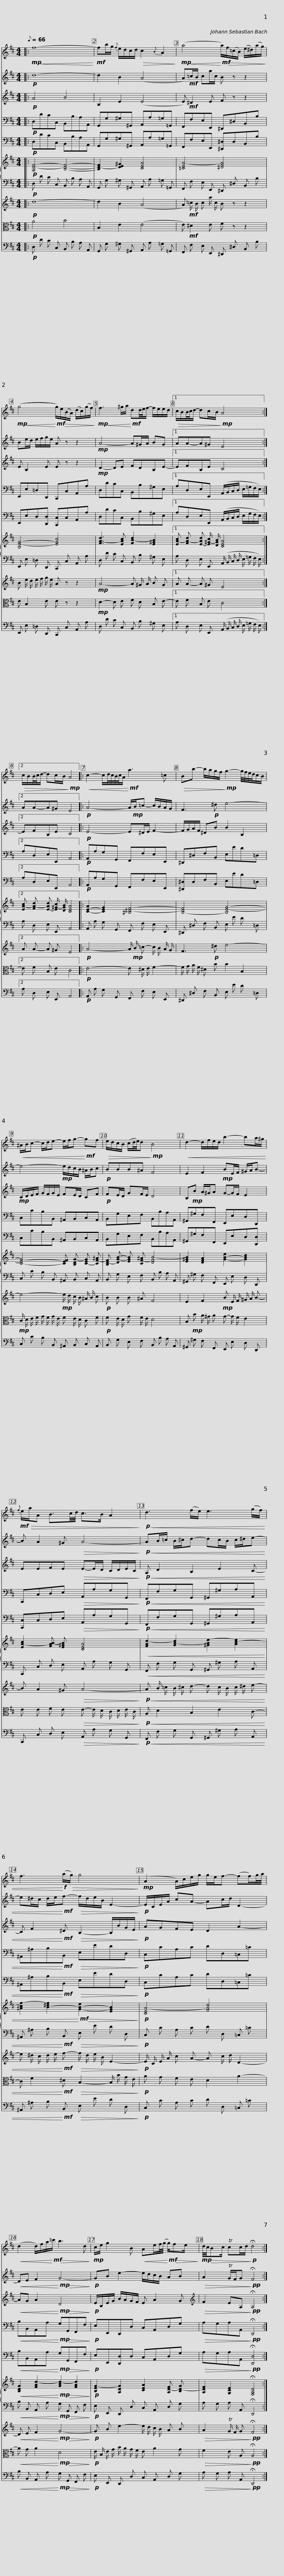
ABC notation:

X:1
%%score 1 2 3 4 5 { 6 | 7 } 8 9 10
L:1/8
Q:1/8=66
M:4/4
I:linebreak $
K:D
V:1 treble
V:2 treble
V:3 treble
V:4 bass
V:5 bass transpose=-12
V:6 treble
V:7 bass
V:8 treble
V:9 alto
V:10 bass
V:1
|:!mp!!<(! f8-!<)! |!mf! fb/g/{f} e/d/c/d/!>(! c2{B} A2!>)! |$!mp!!<(! (a4!<)!!mf! a/)!>(!f/(=c/B/) (e/^d/)(a/g/)!>)! |!mp!!<(! ((g4!<)!!mf!!>(! g/))e/(B/A/) (d/c/)(g/f/)!>)! |!mp!!<(! f3 ^g/a/!<)!!mf! dd/4e/4f/- f/e/e/d/ |1$ %5
!>(! c/B/B/4c/4d/- dc/B/!>)!!mp! A4 :|2!>(! c/B/B/4c/4d/- dc/B/!>)!!mp! A4 |:!<(! c2- c/d/4c/4B/4c/4A/!<)!!mf! a3 =c |$!>(! Bb- b/a/g/f/!>)!!mp! g2- g/4f/4e/4d/4c/B/ |!<(! ^A/B/c- c/d/e- e/f/g-!<)!!mf! gf | %10
!>(! e/d/c/B/ (c/d/4e/4)d!>)!!mp! B4 |$!<(! d2- d/f/e/d/ b2- ba/^g/!<)! |!mf!{f} e/!>(!a/A B3/2c/4d/4 c>B A2!>)! |!p!!<(! d3 (f/e/) e3 (g/f/) |$ f3!<)!!f! (a/!>(!g/) g4!>)! | %15
!mp! (A2 A/)c/e/g/ g/e/f- (ff/)g/4a/4 |!<(! (d2 d/)f/a/!<)!!mf!=c'/!>(! b3 d!>)! |$!mp! c/e/ g2 B!<(! Ae/f/4(g/4!<)!!mf! g/)!>(!fe/!>)! |!mp!!>(! d/4c/4Bc/ Tcc/d/!>)!!p! !fermata!d4 :| %19
V:2
|:!p! d8- | d2 B2 (A4 |$ A)!mf!=c/B/ ca/c/ B z z2 | Be/d/ e/f/g/e/ A z z2 |!mp! A4- A^G/A/ BG |1$ %5
 AA-A^G E4 :|2 AA-A^G E4 |:!p! A4- A/!mp!B/=c- c/B/A/G/ |$ F3!p! ^d e4- | e4-!mp! e/d/c/B/ ^A/B/c | %10
!p! BBB^A F4 |$ E2 F2!mp! BE/F/ ^G/A/B- | B A2 ^G!>(! A4-!>)! |!p!!<(! AB/=c/ B/^c/d- dc/B/ c/^d/e- |$ e^d/c/ d/e/!<)!!mf!f-!>(! f/d/e/B/ E2-!>)! | %15
!p! E/C/E/A/ cA- Ac/d/ D2- |!<(! DE F2!<)!!mp!!>(! G4-!>)! |$!p! GB e2- e/d/c/B/ AB |!>(! A2 TG/F/G!>)!!pp! !fermata!F4 :| %19
V:3
|:!p! A4 B4 | B,2 E2 (E4 |$ E)!mf! ^D2 E F z z2 | E B,2 E E z z2 |!mp! D2- DE FDB,E- |1$ %5
 EFB,E C4 :|2 EFB,E C4 |:!p! E4- E^D/E/ F2- |$ F/G/A/F/ ^DB B2 B,2 |!mp! C/D/E/F/ G/F/G/E/ FE/D/ CF | %10
!p! FE/D/ GF/E/ D4 |$ B,!mp!B A/^G/A G-G/F/ E2 | EEFE!>(! E-E/D/ C/D/E/C/!>)! |!p!!<(! A, D2 B,2 E2 C- |$ C F2!<)!!mf! ^D!>(! B,2- B,/B/G/E/!>)! | %15
!p! AGFE D2 A2- |!<(! AG A2!<)!!mp!!>(! D4!>)! |$!p! E/B,/E/G/ B/A/G/F/ E A2 G |[K:treble]!>(! F2 EA,!>)!!pp! !fermata!A,4 :| %19
V:4
|:!p! D,DCC, B,,B,A,A,, | G,,G,^G,^G,, A,,A,=G,=G,, |$ F,,F,E,E,, ^D,,^D,B,,B, | E,,E,=D,D,, C,,C,A,,A, | D,DCC, B,,B,^G,E, |1$ %5
 A,D,E,E,, (A,,/B,,/C,/D,/ E,/=G,/F,/E,/) :|2 A,D,E,E,, A,,4 |:!p! A,,A,G,G,, F,,F,E,E,, |$ ^D,,^D,F,B,, E,ED=D, | C,CB,B,, ^A,,B,,C,A,, | %10
 B,,G,E,F, B,,B,A,A,, |$ ^G,,^G,F,F,, E,,E,D,D,, | C,,C,D,E,!>(! A,,A,G,G,,!>)! |!p!!<(! F,,F,G,G,, ^G,,^G,A,A,, |$ ^A,,^A,B,!<)!!mf!B,,!>(! E,EDD,!>)! | %15
!p! C,CA,C DD,=C,=C |!<(! B,B,,A,,A,!<)!!mp!!>(! G,G,,F,,F,!>)! |$!p! E,E,,D,,D, C,A,,D,G, |!>(! A,G,A,A,,!>)!!pp! !fermata!D,,4 :| %19
V:5
|:!p! D,DCC, B,,B,A,A,, | G,,G,^G,^G,, A,,A,=G,=G,, |$ F,,F,E,E,, [^D,,^D,]D,B,,B, | E,,E,D,[D,,D,] [C,,C,]C,A,,A, | D,DCC, B,,B,^G,E, |1$ %5
 A,D,E,E,, (A,,/B,,/C,/D,/ E,/G,/F,/E,/) :|2 A,D,E,E,, A,,4 |:!p! A,,A,G,G,, F,,F,E,E,, |$ [^D,,^D,]D,F,B,, E,ED=D, | C,CB,B,, ^A,,B,,C,A,, | %10
 B,,G,E,F, B,,B,A,A,, |$ ^G,,^G,F,F,, E,,E,D,[D,,D,] | [C,,C,]C,D,E,!>(! A,,A,G,G,,!>)! |!p!!<(! F,,F,G,G,, ^G,,^G,A,A,, |$ ^A,,^A,B,!<)!!mf!B,,!>(! E,EDD,!>)! | %15
!p! C,CA,C DD,=C,=C |!<(! B,B,,A,,A,!<)!!mp!!>(! G,G,,F,,F,!>)! |$!p! E,E,,[D,,D,]D, C,A,,D,G, |!>(! A,G,A,A,,!>)!!pp! !fermata![D,,D,]4 :| %19
V:6
|:!p! [A,D-F-]4 [B,DF]4- | [B,D-F]2 [DE^G]2 [CEA]4 |$ [=CEA-]4 [^DFA]4 | [B,E-G-]4 [EGc]4 | [FA-d]3 [EAc] [FB-d]2 [E^GB]2 |1$ %5
 [EA-c] [FA-d] [E-Ad] [E^G-c]/ [DGB]/ [CEA]4 :|2 [EA-c] [FA-d] [E-Ad] [E^G-c]/ [DGB]/ [CEA]4 |: [C-E-A]2 [CEG]2 [^B,^D-F-]4 |$ [B,-DF]4 [B,E-G-]4 | [C-E-G]4 [CEF] [B,DG-] [C-EG] [CF-^A] | %10
 [B,D-F] [DG-B-] [EGB] [CF-^A] [DFB-]4 |$ [E^GB]2 [DFA]2 [G-B-e]2 [GBd]2 | [EA-c]2 [FAB-] [E^GB] [CEA]4 |!<(! [FAd-]2 [GB-d]2 [^GBe-]2 [Ac-e]2 |$ [^Acf-]2 [B-^df]2!<)!!mf!!>(! [G-B-e]2 [EGB]2!>)! | %15
!p! [CEA-]4 [FAd]4 |!<(! [B,DG]2 [FAd-]2!<)!!mp!!>(! [GBd-]2 [FAd]2!>)! |$!p! [B,EG-]2 [A,DG]2 [CEA]2 [A,D-F] [B,D-G] | [A,DF]2 [G,CE]2 !fermata![F,A,D]4 :| %19
V:7
|:!p! D, D C C, B,, B, A, A,, | G,, G, ^G, ^G,, A,, A, =G, =G,, |$ F,, F, E, E,, ^D,, ^D, B,, B, | E,, E, =D, D,, C,, C, A,, A, | D, D C C, B,, B, ^G, E, |1$ %5
 A, D, E, E,, (A,,/ B,,/ C,/ D,/ E,/ =G,/ F,/ E,/) :|2 A, D, E, E,, A,,4 |: A,, A, G, G,, F,, F, E, E,, |$ ^D,, ^D, F, B,, E, E D =D, | C, C B, B,, ^A,, B,, C, A,, | %10
 B,, G, E, F, B,, B, A, A,, |$ ^G,, ^G, F, F,, E,, E, D, D,, | C,, C, D, E, A,, A, G, G,, |!<(! F,, F, G, G,, ^G,, ^G, A, A,, |$ ^A,, ^A, B,!<)!!mf! B,,!>(! E, E D D,!>)! | %15
!p! C, C A, C D D, =C, =C |!<(! B, B,, A,, A,!<)!!mp!!>(! G, G,, F,, F,!>)! |$!p! E, E,, D,, D, C, A,, D, G, | A, G, A, A,, !fermata!D,,4 :| %19
V:8
|:!p! d8- | d2 B2 (A4 |$ A)!mf! =c/ B/ c a/ c/ B z z2 | B e/ d/ e/ f/ g/ e/ A z z2 |!mp! A4- A ^G/ A/ B G |1$ %5
 A A- A ^G E4 :|2 A A- A ^G E4 |:!p! A4- A/!mp! B/ =c- c/ B/ A/ G/ |$ F3!p! ^d e4- | e4-!mp! e/ d/ c/ B/ ^A/ B/ c | %10
!p! B B B ^A F4 |$ E2 F2!mp! B E/ F/ ^G/ A/ B- | B A2 ^G!>(! A4-!>)! |!p!!<(! A B/ =c/ B/ ^c/ d- d c/ B/ c/ ^d/ e- |$ e ^d/ c/ d/ e/!<)!!mf! f-!>(! f/ d/ e/ B/ E2-!>)! | %15
!p! E/ C/ E/ A/ c A- A c/ d/ D2- |!<(! D E F2!<)!!mp!!>(! G4-!>)! |$!p! G B e2- e/ d/ c/ B/ A B |!>(! A2 TG/ F/ G!>)!!pp! !fermata!F4 :| %19
V:9
|:!p! A4 B4 | B,2 E2 (E4 |$ E)!mf! ^D2 E F z z2 | E B,2 E E z z2 |!mp! D2- D E F D B, E- |1$ %5
 E F B, E C4 :|2 E F B, E C4 |:!p! E4- E ^D/ E/ F2- |$ F/ G/ A/ F/ ^D B B2 B,2 |!mp! C/ D/ E/ F/ G/ F/ G/ E/ F E/ D/ C F | %10
!p! F E/ D/ G F/ E/ D4 |$ B,!mp! B A/ ^G/ A G- G/ F/ E2 | E E F E!>(! E- E/ D/ C/ D/ E/ C/!>)! |!p!!<(! A, D2 B,2 E2 C- |$ C F2!<)!!mf! ^D!>(! B,2- B,/ B/ G/ E/!>)! | %15
!p! A G F E D2 A2- |!<(! A G A2!<)!!mp!!>(! D4!>)! |$!p! E/ B,/ E/ G/ B/ A/ G/ F/ E A2 G |!>(! F2 E A,!>)!!pp! !fermata!A,4 :| %19
V:10
|:!p! D, D C C, B,, B, A, A,, | G,, G, ^G, ^G,, A,, A, =G, =G,, |$ F,, F, E, E,, ^D,, ^D, B,, B, | E,, E, =D, D,, C,, C, A,, A, | D, D C C, B,, B, ^G, E, |1$ %5
 A, D, E, E,, (A,,/ B,,/ C,/ D,/ E,/ =G,/ F,/ E,/) :|2 A, D, E, E,, A,,4 |:!p! A,, A, G, G,, F,, F, E, E,, |$ ^D,, ^D, F, B,, E, E D =D, | C, C B, B,, ^A,, B,, C, A,, | %10
 B,, G, E, F, B,, B, A, A,, |$ ^G,, ^G, F, F,, E,, E, D, D,, | C,, C, D, E,!>(! A,, A, G, G,,!>)! |!p!!<(! F,, F, G, G,, ^G,, ^G, A, A,, |$ ^A,, ^A, B,!<)!!mf! B,,!>(! E, E D D,!>)! | %15
!p! C, C A, C D D, =C, =C |!<(! B, B,, A,, A,!<)!!mp!!>(! G, G,, F,, F,!>)! |$!p! E, E,, D,, D, C, A,, D, G, |!>(! A, G, A, A,,!>)!!pp! !fermata!D,,4 :| %19
